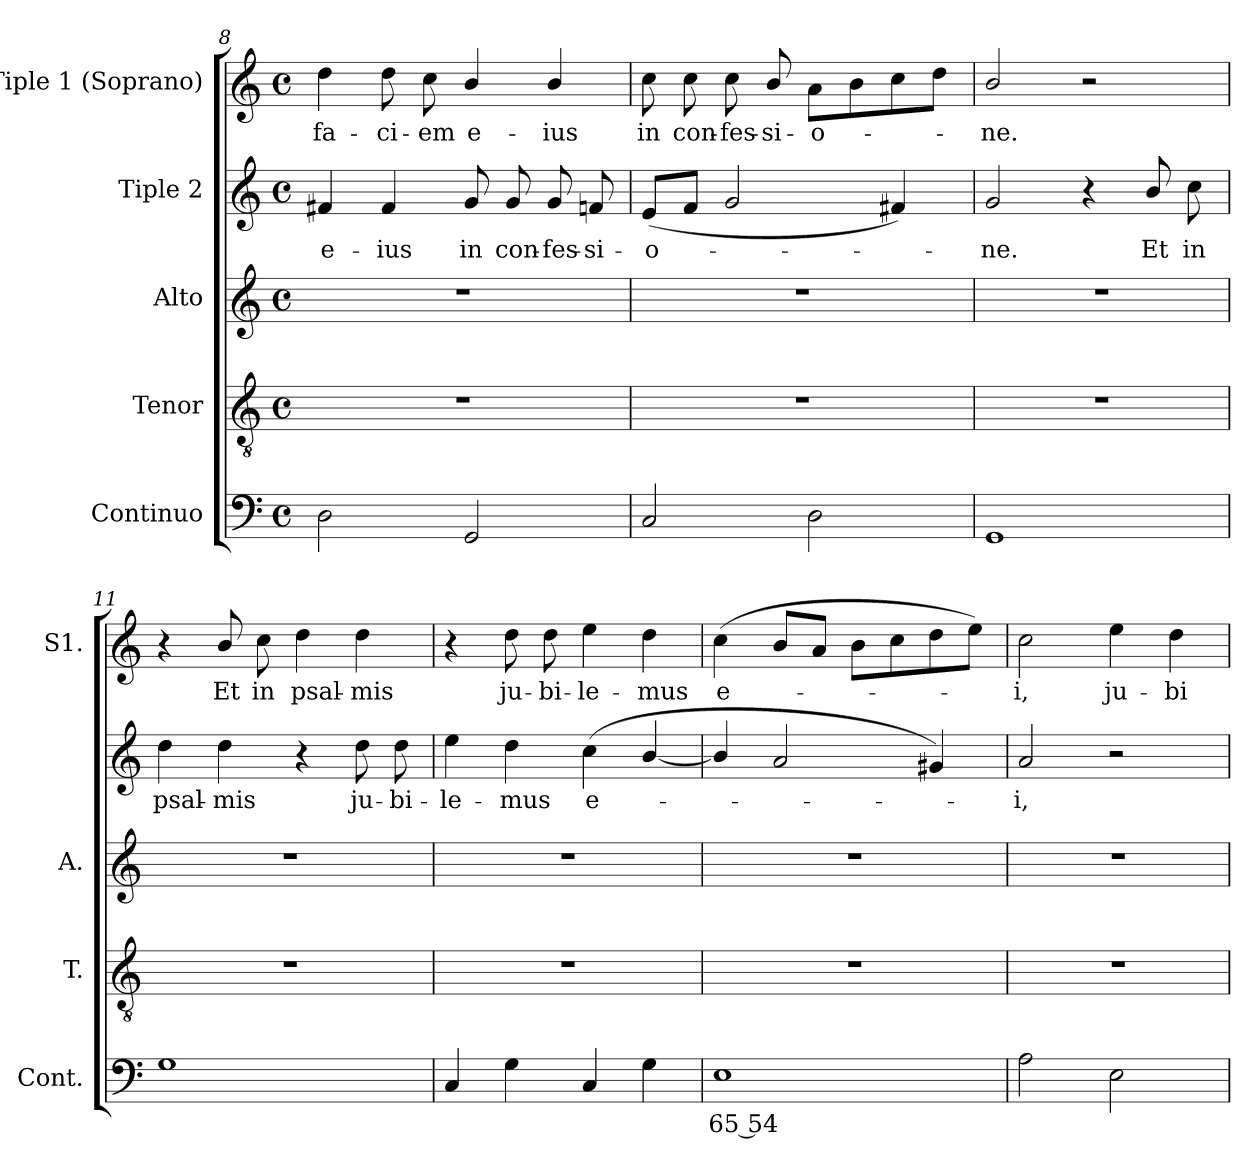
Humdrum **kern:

**kern	**text	**kern	**kern	**kern	**text	**kern	**text
*part5	*part5	*part4	*part3	*part2	*part2	*part1	*part1
*staff5	*staff5	*staff4	*staff3	*staff2	*staff2	*staff1	*staff1
*I"Continuo	*	*I"Tenor	*I"Alto	*I"Tiple 2	*	*I"Tiple 1 (Soprano)	*
*I'Cont.	*	*I'T.	*I'A.	*	*	*I'S1.	*
*clefF4	*	*clefGv2	*clefG2	*clefG2	*	*clefG2	*
*	*	*ITrd7c12	*	*	*	*	*
*k[]	*	*k[]	*k[]	*k[]	*	*k[]	*
*C:	*	*C:	*C:	*C:	*	*C:	*
*M4/4	*	*M4/4	*M4/4	*M4/4	*	*M4/4	*
*met(c)	*	*met(c)	*met(c)	*met(c)	*	*met(c)	*
=8	=8	=8	=8	=8	=8	=8	=8
!	!	!	!	!	!LO:LY:b:color=#000000	!	!
!	!	!	!	!	!	!	!LO:LY:b:color=#000000
2Di\	.	1r	1r	4f#Xi/	e-	4ddi\	fa-
!	!	!	!	!	!LO:LY:b:color=#000000	!	!
!	!	!	!	!	!	!	!LO:LY:b:color=#000000
.	.	.	.	4f#i/	-ius	8ddi\	-ci-
!	!	!	!	!	!	!	!LO:LY:b:color=#000000
.	.	.	.	.	.	8cci\	-em
!	!	!	!	!	!LO:LY:b:color=#000000	!	!
!	!	!	!	!	!	!	!LO:LY:b:color=#000000
2GGi/	.	.	.	8gi/	in	4bi/	e-
!	!	!	!	!	!LO:LY:b:color=#000000	!	!
.	.	.	.	8gi/	con-	.	.
!	!	!	!	!	!LO:LY:b:color=#000000	!	!
!	!	!	!	!	!	!	!LO:LY:b:color=#000000
.	.	.	.	8gi/	-fes-	4bi/	-ius
!	!	!	!	!	!LO:LY:b:color=#000000	!	!
.	.	.	.	8fi/	-si-	.	.
=9	=9	=9	=9	=9	=9	=9	=9
!	!	!	!	!	!LO:LY:b:color=#000000	!	!
!	!	!	!	!	!	!	!LO:LY:b:color=#000000
2Ci/	.	1r	1r	(8ei/L	-o-	8cci\	in
!	!	!	!	!	!	!	!LO:LY:b:color=#000000
.	.	.	.	8fi/J	.	8cci\	con-
!	!	!	!	!	!	!	!LO:LY:b:color=#000000
.	.	.	.	2gi/	.	8cci\	-fes-
!	!	!	!	!	!	!	!LO:LY:b:color=#000000
.	.	.	.	.	.	8bi/	-si-
!	!	!	!	!	!	!	!LO:LY:b:color=#000000
2Di\	.	.	.	.	.	8ai\L	-o-
.	.	.	.	.	.	8bi\	.
.	.	.	.	4f#Xi/)	.	8cci\	.
.	.	.	.	.	.	8ddi\J	.
!!LO:LB:g=z
=10	=10	=10	=10	=10	=10	=10	=10
!	!	!	!	!	!LO:LY:b:color=#000000	!	!
!	!	!	!	!	!	!	!LO:LY:b:color=#000000
1GGi	.	1r	1r	2gi/	-ne.	2bi/	-ne.
.	.	.	.	4r	.	2r	.
!	!	!	!	!	!LO:LY:b:color=#000000	!	!
.	.	.	.	8bi/	Et	.	.
!	!	!	!	!	!LO:LY:b:color=#000000	!	!
.	.	.	.	8cci\	in	.	.
=11	=11	=11	=11	=11	=11	=11	=11
!	!	!	!	!	!LO:LY:b:color=#000000	!	!
1Gi	.	1r	1r	4ddi\	psal-	4r	.
!	!	!	!	!	!LO:LY:b:color=#000000	!	!
!	!	!	!	!	!	!	!LO:LY:b:color=#000000
.	.	.	.	4ddi\	-mis	8bi/	Et
!	!	!	!	!	!	!	!LO:LY:b:color=#000000
.	.	.	.	.	.	8cci\	in
!	!	!	!	!	!	!	!LO:LY:b:color=#000000
.	.	.	.	4r	.	4ddi\	psal-
!	!	!	!	!	!LO:LY:b:color=#000000	!	!
!	!	!	!	!	!	!	!LO:LY:b:color=#000000
.	.	.	.	8ddi\	ju-	4ddi\	-mis
!	!	!	!	!	!LO:LY:b:color=#000000	!	!
.	.	.	.	8ddi\	-bi-	.	.
=12	=12	=12	=12	=12	=12	=12	=12
!	!	!	!	!	!LO:LY:b:color=#000000	!	!
4Ci/	.	1r	1r	4eei\	-le-	4r	.
!	!	!	!	!	!LO:LY:b:color=#000000	!	!
!	!	!	!	!	!	!	!LO:LY:b:color=#000000
4Gi\	.	.	.	4ddi\	-mus	8ddi\	ju-
!	!	!	!	!	!	!	!LO:LY:b:color=#000000
.	.	.	.	.	.	8ddi\	-bi-
!	!	!	!	!	!LO:LY:b:color=#000000	!	!
!	!	!	!	!	!	!	!LO:LY:b:color=#000000
4Ci/	.	.	.	(4cci\	e-	4eei\	-le-
!	!	!	!	!	!	!	!LO:LY:b:color=#000000
4Gi\	.	.	.	[4bi/	.	4ddi\	-mus
=13	=13	=13	=13	=13	=13	=13	=13
!	!LO:LY:b:color=#000000	!	!	!	!	!	!
!	!	!	!	!	!	!	!LO:LY:b:color=#000000
1Ei	65 54	1r	1r	4bi/]	.	(4cci\	e-
.	.	.	.	2ai/	.	8bi/L	.
.	.	.	.	.	.	8ai/J	.
.	.	.	.	.	.	8bi\L	.
.	.	.	.	.	.	8cci\	.
.	.	.	.	4g#Xi/)	.	8ddi\	.
.	.	.	.	.	.	8eei\J)	.
!!LO:LB:g=z
=14	=14	=14	=14	=14	=14	=14	=14
!	!	!	!	!	!LO:LY:b:color=#000000	!	!
!	!	!	!	!	!	!	!LO:LY:b:color=#000000
2Ai\	.	1r	1r	2ai/	-i,	2cci\	-i,
!	!	!	!	!	!	!	!LO:LY:b:color=#000000
2Ei\	.	.	.	2r	.	4eei\	ju-
!	!	!	!	!	!	!	!LO:LY:b:color=#000000
.	.	.	.	.	.	4ddi\	-bi-
=	=	=	=	=	=	=	=
*-	*-	*-	*-	*-	*-	*-	*-
